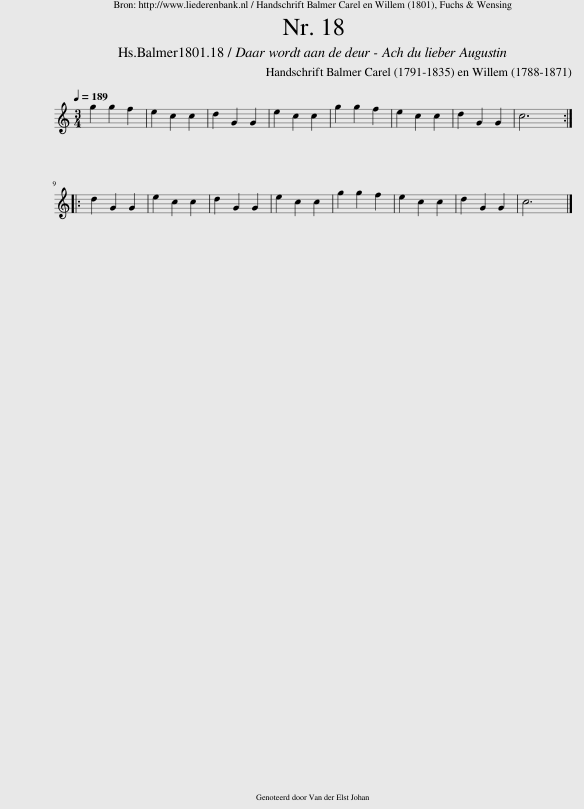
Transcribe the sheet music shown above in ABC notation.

X:1
L:1/8
Q:1/4=189
M:3/4
I:linebreak $
K:C
V:1 treble
V:1
 g2 g2 f2 | e2 c2 c2 | d2 G2 G2 | e2 c2 c2 | g2 g2 f2 | %5
 e2 c2 c2 | d2 G2 G2 | c6 ::$ d2 G2 G2 | e2 c2 c2 | %10
 d2 G2 G2 | e2 c2 c2 | g2 g2 f2 | e2 c2 c2 | d2 G2 G2 | %15
 c6 |] %16
